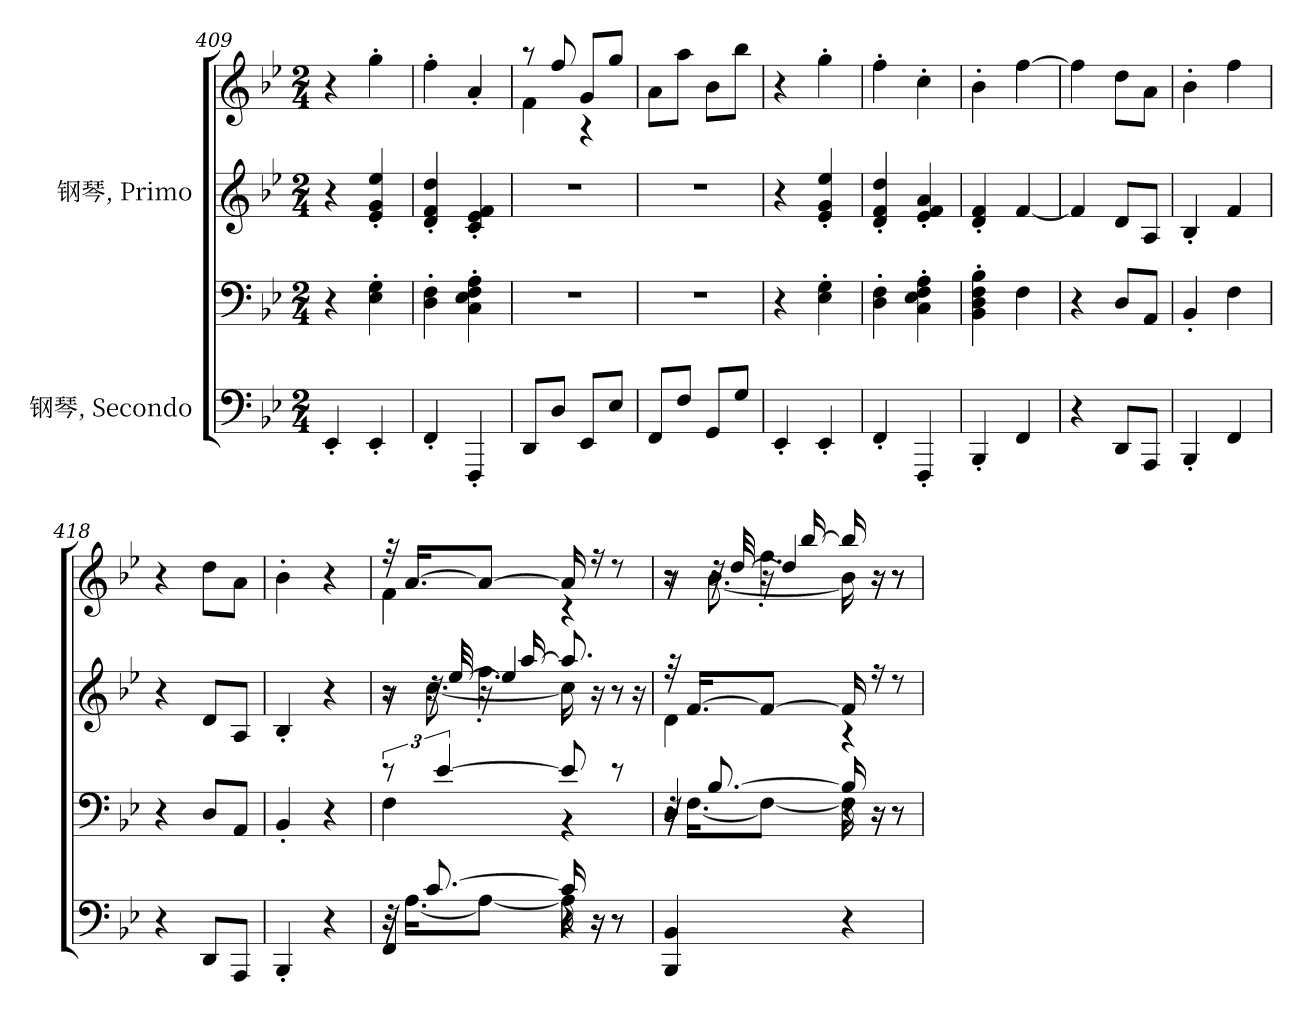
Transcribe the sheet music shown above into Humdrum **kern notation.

**kern	**kern	**kern	**kern
*part2	*part2	*part1	*part1
*staff4	*staff3	*staff2	*staff1
*I"钢琴, Secondo	*	*I"钢琴, Primo	*
*clefF4	*clefF4	*clefG2	*clefG2
*k[b-e-]	*k[b-e-]	*k[b-e-]	*k[b-e-]
*M2/4	*M2/4	*M2/4	*M2/4
=409	=409	=409	=409
4EE-'/	4r	4r	4r
4EE-'/	4E-\' 4G\'	4e-/' 4g/' 4ee-/'	4gg'\
=410	=410	=410	=410
4FF'/	4D\' 4F\'	4d/' 4f/' 4dd/'	4ff'\
4FFF'/	4C\' 4E-\' 4F\' 4A\'	4c/' 4e-/' 4f/'	4a'/
=411	=411	=411	=411
*	*	*	*^
8DD/L	2r	2r	8r	4f\
8D/J	.	.	8ff/	.
8EE-/L	.	.	8g/L	4r
8E-/J	.	.	8gg/J	.
*	*	*	*v	*v
!!LO:PB:g=z
=412	=412	=412	=412
8FF/L	2r	2r	8a\L
8F/J	.	.	8aa\J
8GG/L	.	.	8b-\L
8G/J	.	.	8bb-\J
=413	=413	=413	=413
4EE-'/	4r	4r	4r
4EE-'/	4E-\' 4G\'	4e-/' 4g/' 4ee-/'	4gg'\
=414	=414	=414	=414
4FF'/	4D\' 4F\'	4d/' 4f/' 4dd/'	4ff'\
4FFF'/	4C\' 4E-\' 4F\' 4A\'	4e-/' 4f/' 4a/'	4cc'\
=415	=415	=415	=415
4BBB-'/	4BB-\' 4D\' 4F\' 4B-\'	4d/' 4f/'	4b-'\
4FF/	4F\	[4f/	[4ff\
=416	=416	=416	=416
4r	4r	4f/]	4ff\]
8DD/L	8D/L	8d/L	8dd\L
8AAA/J	8AA/J	8A/J	8a\J
=417	=417	=417	=417
4BBB-'/	4BB-'/	4B-'/	4b-'\
4FF/	4F\	4f/	4ff\
=418	=418	=418	=418
4r	4r	4r	4r
8DD/L	8D/L	8d/L	8dd\L
8AAA/J	8AA/J	8A/J	8a\J
=419	=419	=419	=419
4BBB-'/	4BB-'/	4B-'/	4b-'\
4r	4r	4r	4r
!!LO:LB:g=z
=420	=420	=420	=420
*^	*^	*^	*^
*	*^	*	*	*	*^	*	*
*	*	*	*	*	*	*	*^	*	*
16r	32r	4FF/	12r	4F\	8r	8r	16r	16r	32r	4f\
.	[16.A\KL	.	.	.	.	.	.	.	[16.a/KL	.
[8.c/	.	.	.	.	.	.	32r	[8.cc\	.	.
.	.	.	[6e-/	.	.	.	.	.	.	.
.	.	.	.	.	.	.	[32ee-/	.	.	.
.	8A\J_	.	.	.	16r	4.ff'\	4ee-/]	.	8a/J_	.
.	.	.	.	.	[16aa/	.	.	.	.	.
16c/]	16A\]	4r	8e-/]	4r	8.aa/]	.	.	16cc\]	16a/]	4r
16r	16r	.	.	.	.	.	.	16r	16r	.
8r	8r	.	8r	.	.	.	8r	8r	8r	.
.	.	.	.	.	16r	.	.	.	.	.
*v	*v	*v	*	*	*	*v	*v	*v	*	*
=421	=421	=421	=421	=421	=421	=421
*	*	*^	*	*	*^	*^
4BBB-/ 4BB-/	16r	32r	4D/	32r	4d\	8r	8r	16r	16r
.	.	[16.F\KL	.	[16.f/KL	.	.	.	.	.
.	[8.B-/	.	.	.	.	.	.	32r	[8.b-\
.	.	.	.	.	.	.	.	[32dd/	.
.	.	8F\J_	.	8f/J_	.	16r	4.ff'\	4dd/]	.
.	.	.	.	.	.	[16bb-/	.	.	.
4r	16B-/]	16F\]	4r	16f/]	4r	16bb-/]	.	.	16b-\]
.	16r	16r	.	16r	.	16r	.	.	16r
.	8r	8r	.	8r	.	8r	.	8r	8r
*	*v	*v	*v	*	*	*	*	*	*
*	*	*v	*v	*	*	*	*
*	*	*	*v	*v	*v	*v
=	=	=	=
*-	*-	*-	*-
